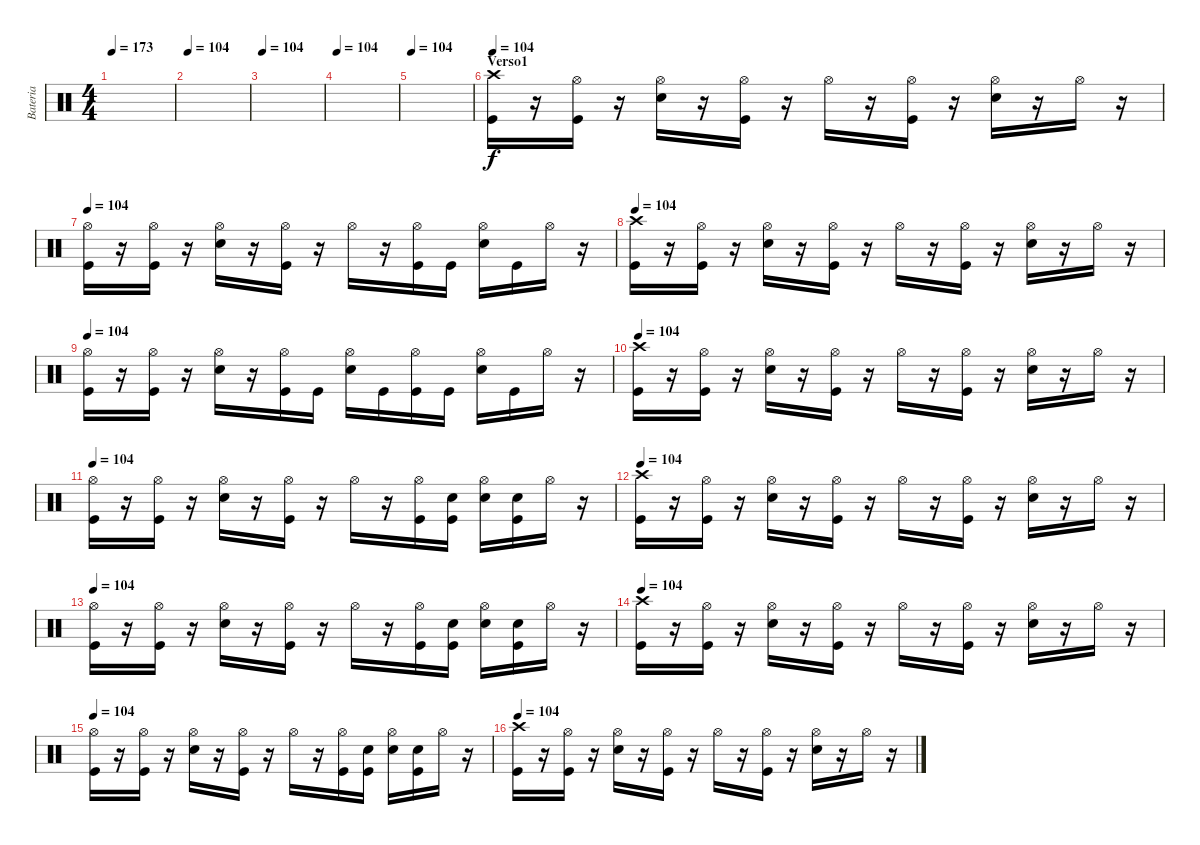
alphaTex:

\track ("Bateria" "Bateria") {instrument percussion}
\staff {score}
\articulation defaults
\ts (4 4)
\tempo 173
\clef neutral
\ks c
|
\tempo 104
|
\tempo 104
|
\tempo 104
|
\tempo 104
|
\section ("" "Verso1")
\tempo 104
("Crash high (hit)" "Kick (hit)").16 r.16 ("Kick (hit)" "Hi-Hat (open)").16 r.16 ("Snare (hit) 2" "Hi-Hat (open)").16 r.16 ("Kick (hit)" "Hi-Hat (open)").16 r.16 "Hi-Hat (open)".16 r.16 ("Kick (hit)" "Hi-Hat (open)").16 r.16 ("Hi-Hat (open)" "Snare (hit) 2").16 r.16 "Hi-Hat (open)".16 r.16 |
\tempo 104
("Kick (hit)" "Hi-Hat (open)").16 r.16 ("Kick (hit)" "Hi-Hat (open)").16 r.16 ("Snare (hit) 2" "Hi-Hat (open)").16 r.16 ("Kick (hit)" "Hi-Hat (open)").16 r.16 "Hi-Hat (open)".16 r.16 ("Kick (hit)" "Hi-Hat (open)").16 "Kick (hit)".16 ("Hi-Hat (open)" "Snare (hit) 2").16 "Kick (hit)".16 "Hi-Hat (open)".16 r.16 |
\tempo 104
("Kick (hit)" "Crash high (hit)").16 r.16 ("Kick (hit)" "Hi-Hat (open)").16 r.16 ("Snare (hit) 2" "Hi-Hat (open)").16 r.16 ("Kick (hit)" "Hi-Hat (open)").16 r.16 "Hi-Hat (open)".16 r.16 ("Kick (hit)" "Hi-Hat (open)").16 r.16 ("Hi-Hat (open)" "Snare (hit) 2").16 r.16 "Hi-Hat (open)".16 r.16 |
\tempo 104
("Kick (hit)" "Hi-Hat (open)").16 r.16 ("Kick (hit)" "Hi-Hat (open)").16 r.16 ("Snare (hit) 2" "Hi-Hat (open)").16 r.16 ("Kick (hit)" "Hi-Hat (open)").16 "Kick (hit)".16 ("Hi-Hat (open)" "Snare (hit) 2").16 "Kick (hit)".16 ("Kick (hit)" "Hi-Hat (open)").16 "Kick (hit)".16 ("Hi-Hat (open)" "Snare (hit) 2").16 "Kick (hit)".16 "Hi-Hat (open)".16 r.16 |
\tempo 104
("Crash high (hit)" "Kick (hit)").16 r.16 ("Kick (hit)" "Hi-Hat (open)").16 r.16 ("Snare (hit) 2" "Hi-Hat (open)").16 r.16 ("Kick (hit)" "Hi-Hat (open)").16 r.16 "Hi-Hat (open)".16 r.16 ("Kick (hit)" "Hi-Hat (open)").16 r.16 ("Snare (hit) 2" "Hi-Hat (open)").16 r.16 "Hi-Hat (open)".16 r.16 |
\tempo 104
("Kick (hit)" "Hi-Hat (open)").16 r.16 ("Kick (hit)" "Hi-Hat (open)").16 r.16 ("Snare (hit) 2" "Hi-Hat (open)").16 r.16 ("Kick (hit)" "Hi-Hat (open)").16 r.16 "Hi-Hat (open)".16 r.16 ("Kick (hit)" "Hi-Hat (open)").16 ("Snare (hit)" "Kick (hit)").16 ("Snare (hit) 2" "Hi-Hat (open)").16 ("Snare (hit)" "Kick (hit)").16 "Hi-Hat (open)".16 r.16 |
\tempo 104
("Kick (hit)" "Crash high (hit)").16 r.16 ("Kick (hit)" "Hi-Hat (open)").16 r.16 ("Snare (hit) 2" "Hi-Hat (open)").16 r.16 ("Kick (hit)" "Hi-Hat (open)").16 r.16 "Hi-Hat (open)".16 r.16 ("Kick (hit)" "Hi-Hat (open)").16 r.16 ("Snare (hit) 2" "Hi-Hat (open)").16 r.16 "Hi-Hat (open)".16 r.16 |
\tempo 104
("Kick (hit)" "Hi-Hat (open)").16 r.16 ("Kick (hit)" "Hi-Hat (open)").16 r.16 ("Snare (hit) 2" "Hi-Hat (open)").16 r.16 ("Kick (hit)" "Hi-Hat (open)").16 r.16 "Hi-Hat (open)".16 r.16 ("Kick (hit)" "Hi-Hat (open)").16 ("Snare (hit)" "Kick (hit)").16 ("Snare (hit) 2" "Hi-Hat (open)").16 ("Snare (hit)" "Kick (hit)").16 "Hi-Hat (open)".16 r.16 |
\tempo 104
("Crash high (hit)" "Kick (hit)").16 r.16 ("Kick (hit)" "Hi-Hat (open)").16 r.16 ("Snare (hit) 2" "Hi-Hat (open)").16 r.16 ("Kick (hit)" "Hi-Hat (open)").16 r.16 "Hi-Hat (open)".16 r.16 ("Kick (hit)" "Hi-Hat (open)").16 r.16 ("Snare (hit) 2" "Hi-Hat (open)").16 r.16 "Hi-Hat (open)".16 r.16 |
\tempo 104
("Kick (hit)" "Hi-Hat (open)").16 r.16 ("Kick (hit)" "Hi-Hat (open)").16 r.16 ("Snare (hit) 2" "Hi-Hat (open)").16 r.16 ("Kick (hit)" "Hi-Hat (open)").16 r.16 "Hi-Hat (open)".16 r.16 ("Kick (hit)" "Hi-Hat (open)").16 ("Snare (hit)" "Kick (hit)").16 ("Snare (hit) 2" "Hi-Hat (open)").16 ("Snare (hit)" "Kick (hit)").16 "Hi-Hat (open)".16 r.16 |
\tempo 104
("Kick (hit)" "Crash high (hit)").16 r.16 ("Kick (hit)" "Hi-Hat (open)").16 r.16 ("Snare (hit) 2" "Hi-Hat (open)").16 r.16 ("Kick (hit)" "Hi-Hat (open)").16 r.16 "Hi-Hat (open)".16 r.16 ("Kick (hit)" "Hi-Hat (open)").16 r.16 ("Snare (hit) 2" "Hi-Hat (open)").16 r.16 "Hi-Hat (open)".16 r.16
